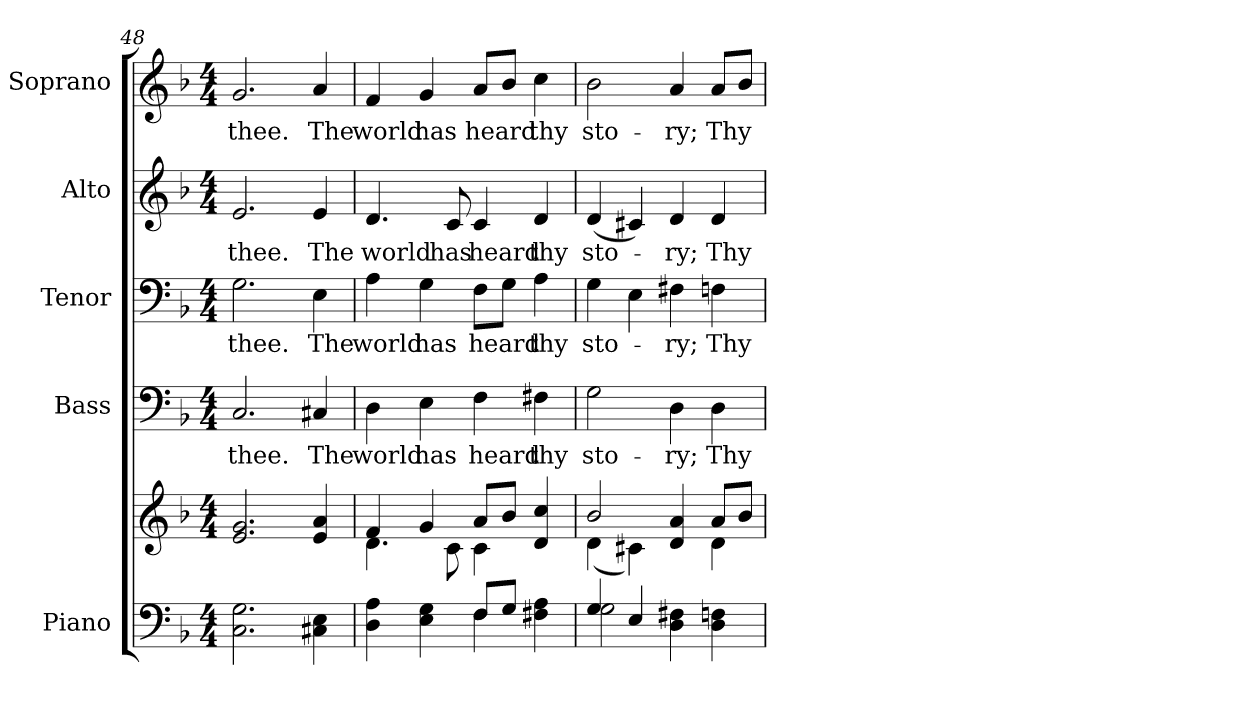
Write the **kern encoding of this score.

**kern	**kern	**kern	**text	**kern	**text	**kern	**text	**kern	**text
*part5	*part5	*part4	*part4	*part3	*part3	*part2	*part2	*part1	*part1
*staff6	*staff5	*staff4	*staff4	*staff3	*staff3	*staff2	*staff2	*staff1	*staff1
*I"Piano	*	*I"Bass	*	*I"Tenor	*	*I"Alto	*	*I"Soprano	*
*I'Pno.	*	*I'B.	*	*I'T.	*	*I'A.	*	*I'S.	*
*clefF4	*clefG2	*clefF4	*	*clefF4	*	*clefG2	*	*clefG2	*
*k[b-]	*k[b-]	*k[b-]	*	*k[b-]	*	*k[b-]	*	*k[b-]	*
*F:	*F:	*F:	*	*F:	*	*F:	*	*F:	*
*M4/4	*M4/4	*M4/4	*	*M4/4	*	*M4/4	*	*M4/4	*
=48	=48	=48	=48	=48	=48	=48	=48	=48	=48
!	!	!	!LO:LY:b:color=#000000	!	!	!	!	!	!
!	!	!	!	!	!LO:LY:b:color=#000000	!	!	!	!
!	!	!	!	!	!	!	!LO:LY:b:color=#000000	!	!
!	!	!	!	!	!	!	!	!	!LO:LY:b:color=#000000
2.Ci\ 2.Gi	2.ei/ 2.gi	2.Ci/	thee.	2.Gi\	thee.	2.ei/	thee.	2.gi/	thee.
!	!	!	!LO:LY:b:color=#000000	!	!	!	!	!	!
!	!	!	!	!	!LO:LY:b:color=#000000	!	!	!	!
!	!	!	!	!	!	!	!LO:LY:b:color=#000000	!	!
!	!	!	!	!	!	!	!	!	!LO:LY:b:color=#000000
4C#Xi\ 4Ei	4ei/ 4ai	4C#Xi/	The	4Ei\	The	4ei/	The	4ai/	The
!!LO:PB:g=z
=49	=49	=49	=49	=49	=49	=49	=49	=49	=49
*^	*^	*	*	*	*	*	*	*	*
!	!	!	!	!	!LO:LY:b:color=#000000	!	!	!	!	!	!
!	!	!	!	!	!	!	!LO:LY:b:color=#000000	!	!	!	!
!	!	!	!	!	!	!	!	!	!LO:LY:b:color=#000000	!	!
!	!	!	!	!	!	!	!	!	!	!	!LO:LY:b:color=#000000
4Di\ 4Ai	2ryy	4fi/	4.di\	4Di\	world	4Ai\	world	4.di/	world	4fi/	world
!	!	!	!	!	!LO:LY:b:color=#000000	!	!	!	!	!	!
!	!	!	!	!	!	!	!LO:LY:b:color=#000000	!	!	!	!
!	!	!	!	!	!	!	!	!	!	!	!LO:LY:b:color=#000000
4Ei\ 4Gi	.	4gi/	.	4Ei\	has	4Gi\	has	.	.	4gi/	has
!	!	!	!	!	!	!	!	!	!LO:LY:b:color=#000000	!	!
.	.	.	8ci\	.	.	.	.	8ci/	has	.	.
!	!	!	!	!	!LO:LY:b:color=#000000	!	!	!	!	!	!
!	!	!	!	!	!	!	!LO:LY:b:color=#000000	!	!	!	!
!	!	!	!	!	!	!	!	!	!LO:LY:b:color=#000000	!	!
!	!	!	!	!	!	!	!	!	!	!	!LO:LY:b:color=#000000
8Fi/L	4Fi\	8ai/L	4ci\	4Fi\	heard	8Fi\L	heard	4ci/	heard	8ai/L	heard
8Gi/J	.	8b-i/J	.	.	.	8Gi\J	.	.	.	8b-i/J	.
!	!	!	!	!	!LO:LY:b:color=#000000	!	!	!	!	!	!
!	!	!	!	!	!	!	!LO:LY:b:color=#000000	!	!	!	!
!	!	!	!	!	!	!	!	!	!LO:LY:b:color=#000000	!	!
!	!	!	!	!	!	!	!	!	!	!	!LO:LY:b:color=#000000
4F#Xi\ 4Ai	4ryy	4di/ 4cci	4ryy	4F#Xi\	thy	4Ai\	thy	4di/	thy	4cci\	thy
=50	=50	=50	=50	=50	=50	=50	=50	=50	=50	=50	=50
!	!	!	!	!	!LO:LY:b:color=#000000	!	!	!	!	!	!
!	!	!	!	!	!	!	!LO:LY:b:color=#000000	!	!	!	!
!	!	!	!	!	!	!	!	!	!LO:LY:b:color=#000000	!	!
!	!	!	!	!	!	!	!	!	!	!	!LO:LY:b:color=#000000
4Gi/	2Gi\	2b-i/	(4di\	2Gi\	sto-	4Gi\	sto-	(4di/	sto-	2b-i\	sto-
4Ei/	.	.	4c#Xi\)	.	.	4Ei\	.	4c#Xi/)	.	.	.
!	!	!	!	!	!LO:LY:b:color=#000000	!	!	!	!	!	!
!	!	!	!	!	!	!	!LO:LY:b:color=#000000	!	!	!	!
!	!	!	!	!	!	!	!	!	!LO:LY:b:color=#000000	!	!
!	!	!	!	!	!	!	!	!	!	!	!LO:LY:b:color=#000000
4Di\ 4F#Xi	2ryy	4di/ 4ai	4ryy	4Di\	-ry;	4F#Xi\	-ry;	4di/	-ry;	4ai/	-ry;
!	!	!	!	!	!LO:LY:b:color=#000000	!	!	!	!	!	!
!	!	!	!	!	!	!	!LO:LY:b:color=#000000	!	!	!	!
!	!	!	!	!	!	!	!	!	!LO:LY:b:color=#000000	!	!
!	!	!	!	!	!	!	!	!	!	!	!LO:LY:b:color=#000000
4Di\ 4Fni	.	8ai/L	4di\	4Di\	Thy	4Fni\	Thy	4di/	Thy	8ai/L	Thy
.	.	8b-i/J	.	.	.	.	.	.	.	8b-i/J	.
*v	*v	*	*	*	*	*	*	*	*	*	*
*	*v	*v	*	*	*	*	*	*	*	*
=	=	=	=	=	=	=	=	=	=
*-	*-	*-	*-	*-	*-	*-	*-	*-	*-
